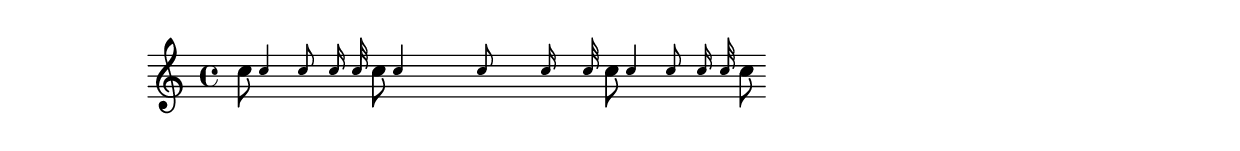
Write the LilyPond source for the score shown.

%% Do not edit this file; it is automatically
%% generated from LSR http://lsr.dsi.unimi.it
%% This file is in the public domain.
\version "2.13.39"

\header {
  lsrtags = "rhythms, tweaks-and-overrides"

%% Translation of GIT committish: a874fda3641c9e02f61be5c41b215b8304b8ed00
  texidoces = "
Se puede ajustar la separación entre las notas de adorno utilizando la
propiedad @code{spacing-increment} de @code{Score.GraceSpacing}.

"

  doctitlees = "Ajuste del espaciado de las notas de adorno"

  texidoc = "
The space given to grace notes can be adjusted using the
@code{spacing-increment} property of @code{Score.GraceSpacing}.

"
  doctitle = "Adjusting grace note spacing"
} % begin verbatim

graceNotes = {
  \grace { c4 c8 c16 c32 }
  c8
}

\relative c'' {
  c8
  \graceNotes
  \override Score.GraceSpacing #'spacing-increment = #2.0
  \graceNotes
  \revert Score.GraceSpacing #'spacing-increment
  \graceNotes
}

